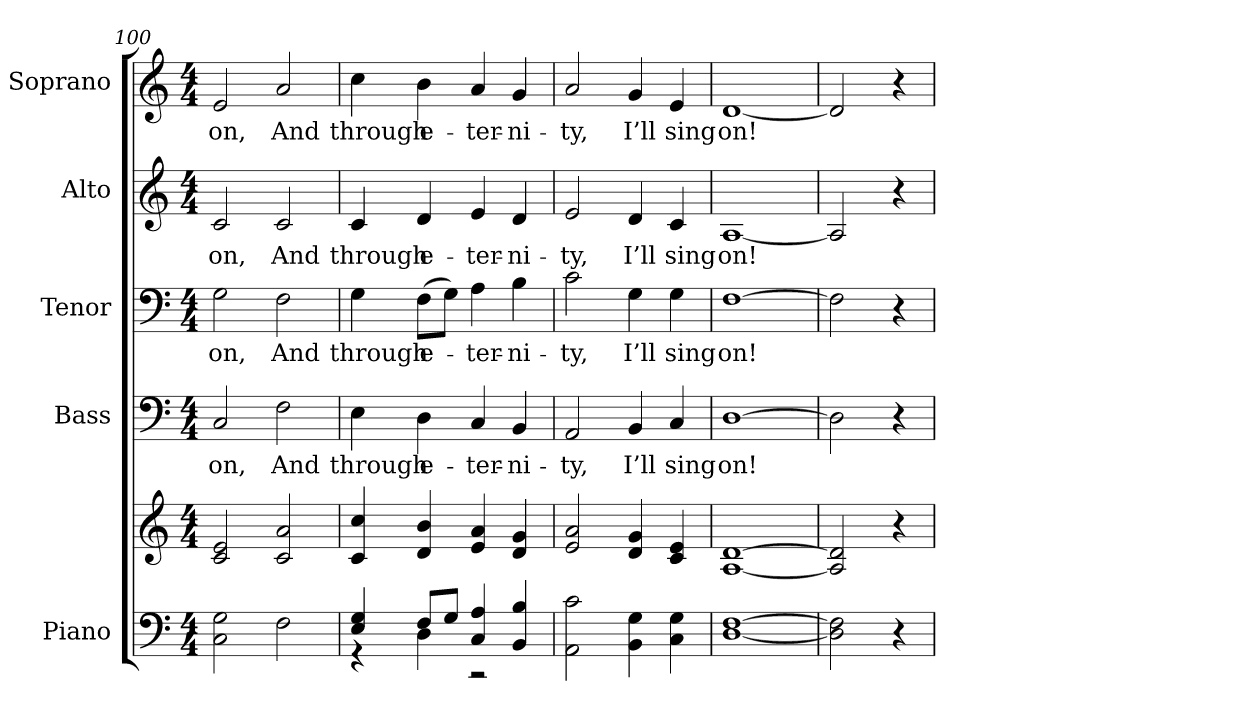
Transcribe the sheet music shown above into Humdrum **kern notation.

**kern	**kern	**kern	**text	**kern	**text	**kern	**text	**kern	**text
*part5	*part5	*part4	*part4	*part3	*part3	*part2	*part2	*part1	*part1
*staff6	*staff5	*staff4	*staff4	*staff3	*staff3	*staff2	*staff2	*staff1	*staff1
*I"Piano	*	*I"Bass	*	*I"Tenor	*	*I"Alto	*	*I"Soprano	*
*I'Pno.	*	*I'B.	*	*I'T.	*	*I'A.	*	*I'S.	*
*clefF4	*clefG2	*clefF4	*	*clefF4	*	*clefG2	*	*clefG2	*
*k[]	*k[]	*k[]	*	*k[]	*	*k[]	*	*k[]	*
*C:	*C:	*C:	*	*C:	*	*C:	*	*C:	*
*M4/4	*M4/4	*M4/4	*	*M4/4	*	*M4/4	*	*M4/4	*
=100	=100	=100	=100	=100	=100	=100	=100	=100	=100
!	!	!	!LO:LY:b:color=#000000	!	!	!	!	!	!
!	!	!	!	!	!LO:LY:b:color=#000000	!	!	!	!
!	!	!	!	!	!	!	!LO:LY:b:color=#000000	!	!
!	!	!	!	!	!	!	!	!	!LO:LY:b:color=#000000
2Ci\ 2Gi	2ci/ 2ei	2Ci/	on,	2Gi\	on,	2ci/	on,	2ei/	on,
!	!	!	!LO:LY:b:color=#000000	!	!	!	!	!	!
!	!	!	!	!	!LO:LY:b:color=#000000	!	!	!	!
!	!	!	!	!	!	!	!LO:LY:b:color=#000000	!	!
!	!	!	!	!	!	!	!	!	!LO:LY:b:color=#000000
2Fi\	2ci/ 2ai	2Fi\	And	2Fi\	And	2ci/	And	2ai/	And
!!LO:PB:g=z
=101	=101	=101	=101	=101	=101	=101	=101	=101	=101
*^	*	*	*	*	*	*	*	*	*
!	!	!	!	!LO:LY:b:color=#000000	!	!	!	!	!	!
!	!	!	!	!	!	!LO:LY:b:color=#000000	!	!	!	!
!	!	!	!	!	!	!	!	!LO:LY:b:color=#000000	!	!
!	!	!	!	!	!	!	!	!	!	!LO:LY:b:color=#000000
4Ei/ 4Gi	4r	4ci/ 4cci	4Ei\	through	4Gi\	through	4ci/	through	4cci\	through
!	!	!	!	!LO:LY:b:color=#000000	!	!	!	!	!	!
!	!	!	!	!	!	!LO:LY:b:color=#000000	!	!	!	!
!	!	!	!	!	!	!	!	!LO:LY:b:color=#000000	!	!
!	!	!	!	!	!	!	!	!	!	!LO:LY:b:color=#000000
8Fi/L	4Di\	4di/ 4bi	4Di\	e-	(8Fi\L	e-	4di/	e-	4bi\	e-
8Gi/J	.	.	.	.	8Gi\J)	.	.	.	.	.
!	!	!	!	!LO:LY:b:color=#000000	!	!	!	!	!	!
!	!	!	!	!	!	!LO:LY:b:color=#000000	!	!	!	!
!	!	!	!	!	!	!	!	!LO:LY:b:color=#000000	!	!
!	!	!	!	!	!	!	!	!	!	!LO:LY:b:color=#000000
4Ci/ 4Ai	2r	4ei/ 4ai	4Ci/	-ter-	4Ai\	-ter-	4ei/	-ter-	4ai/	-ter-
!	!	!	!	!LO:LY:b:color=#000000	!	!	!	!	!	!
!	!	!	!	!	!	!LO:LY:b:color=#000000	!	!	!	!
!	!	!	!	!	!	!	!	!LO:LY:b:color=#000000	!	!
!	!	!	!	!	!	!	!	!	!	!LO:LY:b:color=#000000
4BBi/ 4Bi	.	4di/ 4gi	4BBi/	-ni-	4Bi\	-ni-	4di/	-ni-	4gi/	-ni-
*v	*v	*	*	*	*	*	*	*	*	*
=102	=102	=102	=102	=102	=102	=102	=102	=102	=102
!	!	!	!LO:LY:b:color=#000000	!	!	!	!	!	!
!	!	!	!	!	!LO:LY:b:color=#000000	!	!	!	!
!	!	!	!	!	!	!	!LO:LY:b:color=#000000	!	!
!	!	!	!	!	!	!	!	!	!LO:LY:b:color=#000000
2AAi\ 2ci	2ei/ 2ai	2AAi/	-ty,	2ci\	-ty,	2ei/	-ty,	2ai/	-ty,
!	!	!	!LO:LY:b:color=#000000	!	!	!	!	!	!
!	!	!	!	!	!LO:LY:b:color=#000000	!	!	!	!
!	!	!	!	!	!	!	!LO:LY:b:color=#000000	!	!
!	!	!	!	!	!	!	!	!	!LO:LY:b:color=#000000
4BBi\ 4Gi	4di/ 4gi	4BBi/	I’ll	4Gi\	I’ll	4di/	I’ll	4gi/	I’ll
!	!	!	!LO:LY:b:color=#000000	!	!	!	!	!	!
!	!	!	!	!	!LO:LY:b:color=#000000	!	!	!	!
!	!	!	!	!	!	!	!LO:LY:b:color=#000000	!	!
!	!	!	!	!	!	!	!	!	!LO:LY:b:color=#000000
4Ci\ 4Gi	4ci/ 4ei	4Ci/	sing	4Gi\	sing	4ci/	sing	4ei/	sing
=103	=103	=103	=103	=103	=103	=103	=103	=103	=103
!	!	!	!LO:LY:b:color=#000000	!	!	!	!	!	!
!	!	!	!	!	!LO:LY:b:color=#000000	!	!	!	!
!	!	!	!	!	!	!	!LO:LY:b:color=#000000	!	!
!	!	!	!	!	!	!	!	!	!LO:LY:b:color=#000000
[<1Di [>1Fi	[<1Ai [>1di	[>1Di	on!	[>1Fi	on!	[<1Ai	on!	[<1di	on!
=104	=104	=104	=104	=104	=104	=104	=104	=104	=104
2Di\] 2Fi]	2Ai/] 2di]	2Di\]	.	2Fi\]	.	2Ai/]	.	2di/]	.
4r	4r	4r	.	4r	.	4r	.	4r	.
=	=	=	=	=	=	=	=	=	=
*-	*-	*-	*-	*-	*-	*-	*-	*-	*-
